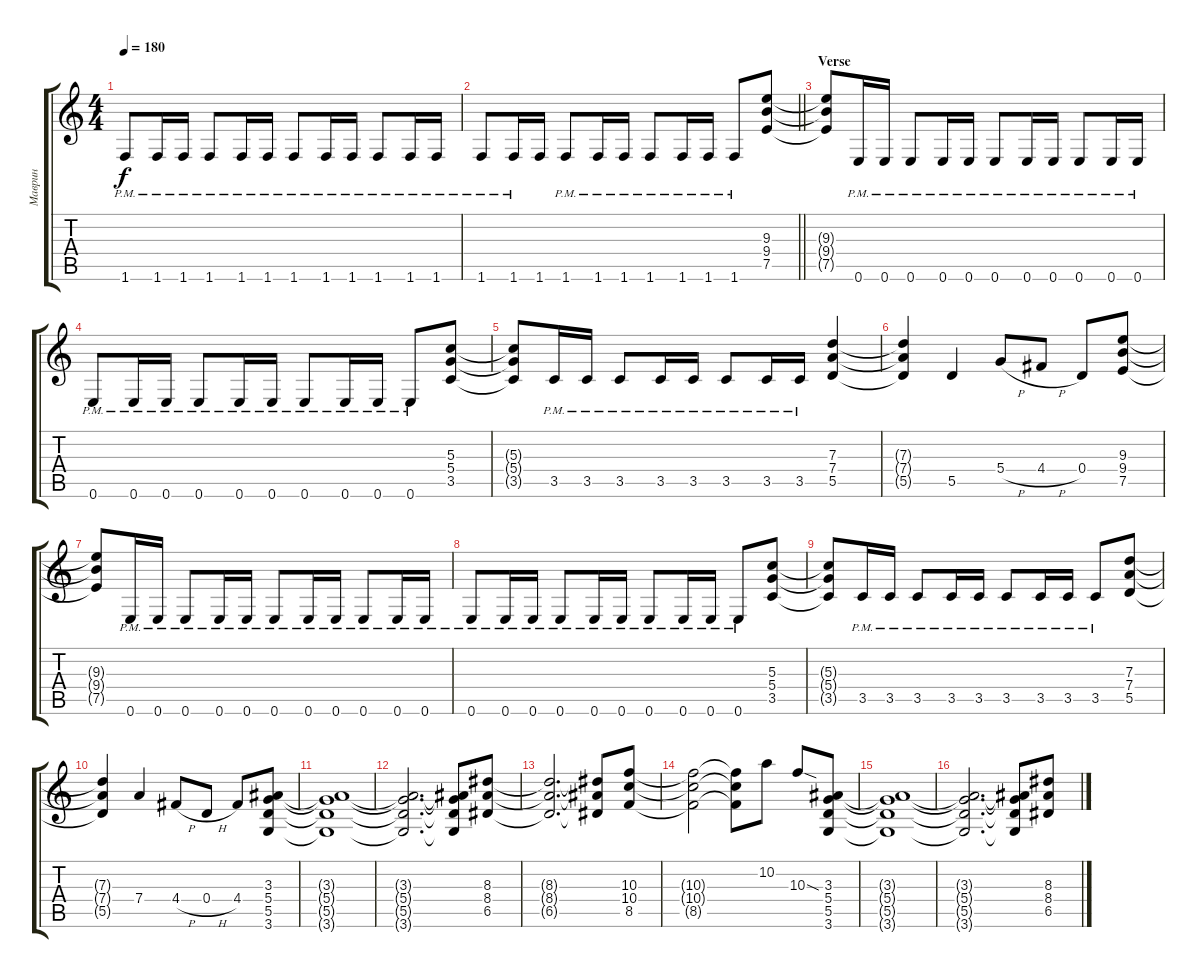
\track ("Маврин" "Маврин") {instrument overdrivenguitar}
\staff {score tabs}
\tuning (E4 B3 G3 D3 A2 E2) {hide}
\ts (4 4)
\tempo 180
\clef g2
\ks c
1.6{pm}.8{dy f} 1.6{pm}.16 1.6{pm}.16 1.6{pm}.8 1.6{pm}.16 1.6{pm}.16 1.6{pm}.8 1.6{pm}.16 1.6{pm}.16 1.6{pm}.8 1.6{pm}.16 1.6{pm}.16 |
\barLineRight lightlight
1.6{pm}.8 1.6{pm}.16 1.6.16 1.6{pm}.8 1.6{pm}.16 1.6{pm}.16 1.6{pm}.8 1.6{pm}.16 1.6{pm}.16 1.6{pm}.8 (9.3 9.4 7.5).8 |
\section ("" "Verse")
(9.3{t} 9.4{t} 7.5{t}).8 0.6{pm}.16 0.6{pm}.16 0.6{pm}.8 0.6{pm}.16 0.6{pm}.16 0.6{pm}.8 0.6{pm}.16 0.6{pm}.16 0.6{pm}.8 0.6{pm}.16 0.6{pm}.16 |
0.6{pm}.8 0.6{pm}.16 0.6{pm}.16 0.6{pm}.8 0.6{pm}.16 0.6{pm}.16 0.6{pm}.8 0.6{pm}.16 0.6{pm}.16 0.6{pm}.8 (5.3 5.4 3.5).8 |
(5.3{t} 5.4{t} 3.5{t}).8 3.5{pm}.16 3.5{pm}.16 3.5{pm}.8 3.5{pm}.16 3.5{pm}.16 3.5{pm}.8 3.5{pm}.16 3.5{pm}.16 (7.3 7.4 5.5).4 |
(7.3{t} 7.4{t} 5.5{t}).4 5.5.4 5.4{h}.8 4.4{h}.8 0.4.8 (9.3 9.4 7.5).8 |
(9.3{t} 9.4{t} 7.5{t}).8 0.6{pm}.16 0.6{pm}.16 0.6{pm}.8 0.6{pm}.16 0.6{pm}.16 0.6{pm}.8 0.6{pm}.16 0.6{pm}.16 0.6{pm}.8 0.6{pm}.16 0.6{pm}.16 |
0.6{pm}.8 0.6{pm}.16 0.6{pm}.16 0.6{pm}.8 0.6{pm}.16 0.6{pm}.16 0.6{pm}.8 0.6{pm}.16 0.6{pm}.16 0.6{pm}.8 (5.3 5.4 3.5).8 |
(5.3{t} 5.4{t} 3.5{t}).8 3.5{pm}.16 3.5{pm}.16 3.5{pm}.8 3.5{pm}.16 3.5{pm}.16 3.5{pm}.8 3.5{pm}.16 3.5{pm}.16 3.5{pm}.8 (7.3 7.4 5.5).8 |
(7.3{t} 7.4{t} 5.5{t}).4 7.4.4 4.4{h}.8 0.4{h}.8 4.4.8 (3.3 5.4 5.5 3.6).8 |
(3.3{t} 5.4{t} 5.5{t} 3.6{t}).1 |
(3.3{t} 5.4{t} 5.5{t} 3.6{t}).2{d} (3.3{t} 5.4{t} 5.5{t} 3.6{t}).8 (8.3 8.4 6.5).8 |
(8.3{t} 8.4{t} 6.5{t}).2{d} (8.3{t} 8.4{t} 6.5{t}).8 (10.3 10.4 8.5).8 |
(10.3{t} 10.4{t} 8.5{t}).2 (10.3{t} 10.4{t} 8.5{t}).8 10.2.8 10.3{sod}.8 (3.3 5.4 5.5 3.6).8 |
(3.3{t} 5.4{t} 5.5{t} 3.6{t}).1 |
(3.3{t} 5.4{t} 5.5{t} 3.6{t}).2{d} (3.3{t} 5.4{t} 5.5{t} 3.6{t}).8 (8.3 8.4 6.5).8
